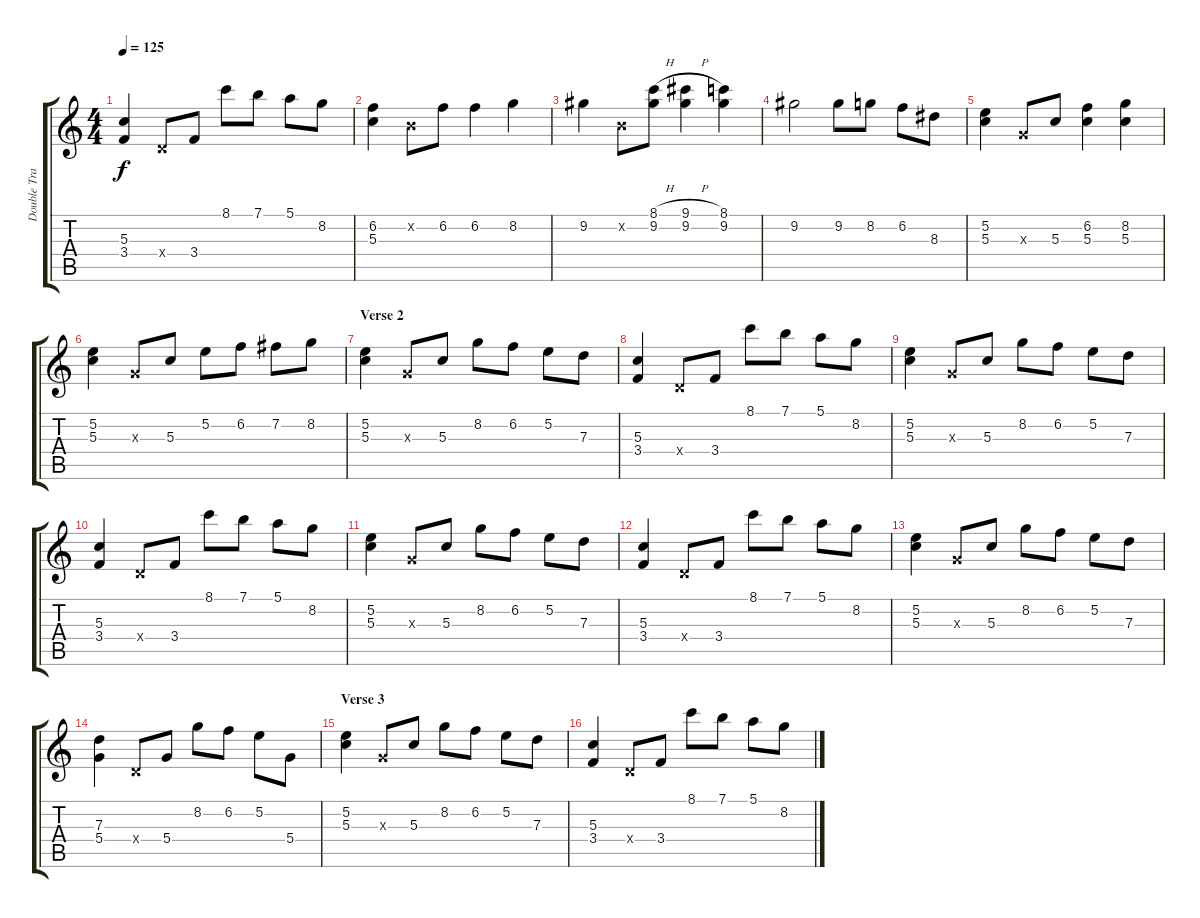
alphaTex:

\track ("Double Tracked Guitar" "Double Tra") {instrument overdrivenguitar}
\staff {score tabs}
\tuning (E4 B3 G3 D3 A2 E2) {hide}
\ts (4 4)
\tempo 125
\clef g2
\ks c
(5.3 3.4).4{dy f} 0.4{x}.8 3.4.8 8.1.8 7.1.8 5.1.8 8.2.8 |
(6.2 5.3).4 0.2{x}.8 6.2.8 6.2.4 8.2.4 |
9.2.4 0.2{x}.8 (8.1{h} 9.2).8 (9.1{h} 9.2).4 (8.1 9.2).4 |
9.2.2 9.2.8 8.2.8 6.2.8 8.3.8 |
(5.2 5.3).4 0.3{x}.8 5.3.8 (6.2 5.3).4 (8.2 5.3).4 |
(5.2 5.3).4 0.3{x}.8 5.3.8 5.2.8 6.2.8 7.2.8 8.2.8 |
\section ("" "Verse 2")
(5.2 5.3).4 0.3{x}.8 5.3.8 8.2.8 6.2.8 5.2.8 7.3.8 |
(5.3 3.4).4 0.4{x}.8 3.4.8 8.1.8 7.1.8 5.1.8 8.2.8 |
(5.2 5.3).4 0.3{x}.8 5.3.8 8.2.8 6.2.8 5.2.8 7.3.8 |
(5.3 3.4).4 0.4{x}.8 3.4.8 8.1.8 7.1.8 5.1.8 8.2.8 |
(5.2 5.3).4 0.3{x}.8 5.3.8 8.2.8 6.2.8 5.2.8 7.3.8 |
(5.3 3.4).4 0.4{x}.8 3.4.8 8.1.8 7.1.8 5.1.8 8.2.8 |
(5.2 5.3).4 0.3{x}.8 5.3.8 8.2.8 6.2.8 5.2.8 7.3.8 |
(7.3 5.4).4 0.4{x}.8 5.4.8 8.2.8 6.2.8 5.2.8 5.4.8 |
\section ("" "Verse 3")
(5.2 5.3).4 0.3{x}.8 5.3.8 8.2.8 6.2.8 5.2.8 7.3.8 |
(5.3 3.4).4 0.4{x}.8 3.4.8 8.1.8 7.1.8 5.1.8 8.2.8
